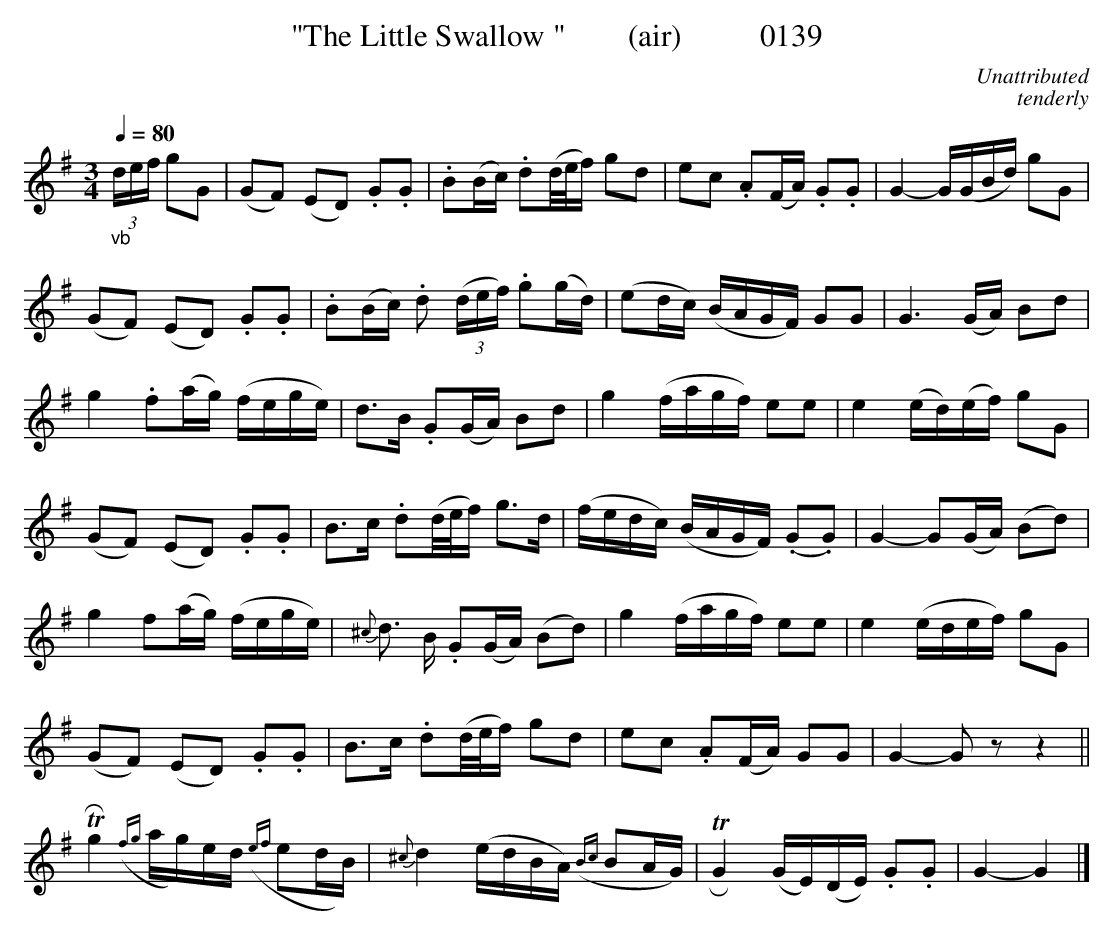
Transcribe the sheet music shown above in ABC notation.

X:1
T:"The Little Swallow "        (air)          0139
C:Unattributed
C:tenderly
Q:1/4=80
M:3/4
L:1/8
K:G
"_vb"(3d/2e/2f/2 gG|(GF) (ED) .G.G|.B(B/2c/2) .d(d/4e/4f/2) gd|ec .A(F/2A/2) .G.G|G2-G/2(G/2B/2d/2) gG|
(GF) (ED) .G.G|.B(B/2c/2) .d  (3(d/2e/2f/2) .g(g/2d/2)|(ed/2c/2) (B/2A/2G/2F/2) GG|G3(G/2A/2) Bd|
g2.f(a/2g/2) (f/2e/2g/2e/2)|d3/2B/2 .G(G/2A/2) Bd|g2(f/2a/2g/2f/2) ee|e2(e/2d/2)(e/2f/2) gG|
(GF) (ED) .G.G|B3/2c/2 .d(d/4e/4f/2) g3/2d/2|(f/2e/2d/2c/2) (B/2A/2G/2F/2) (.G.G)|G2-G(G/2A/2) (Bd)|
g2f(a/2g/2) (f/2e/2g/2e/2)|{^c}d3/2 B/2 .G(G/2A/2) (Bd)|g2(f/2a/2g/2f/2) ee|e2(e/2d/2e/2f/2) gG|
(GF) (ED) .G.G|B3/2c/2 .d(d/4e/4f/2) gd|ec .A(F/2A/2) GG|G2-G zz2||
TRg2({fg}a/2g/2)e/2d/2 ({ef}ed/2B/2)|{^c}d2 (e/2d/2B/2A/2) ({Bc}BA/2G/2)|TRG2(G/2E/2)(D/2E/2) .G.G|G2-G2|]
